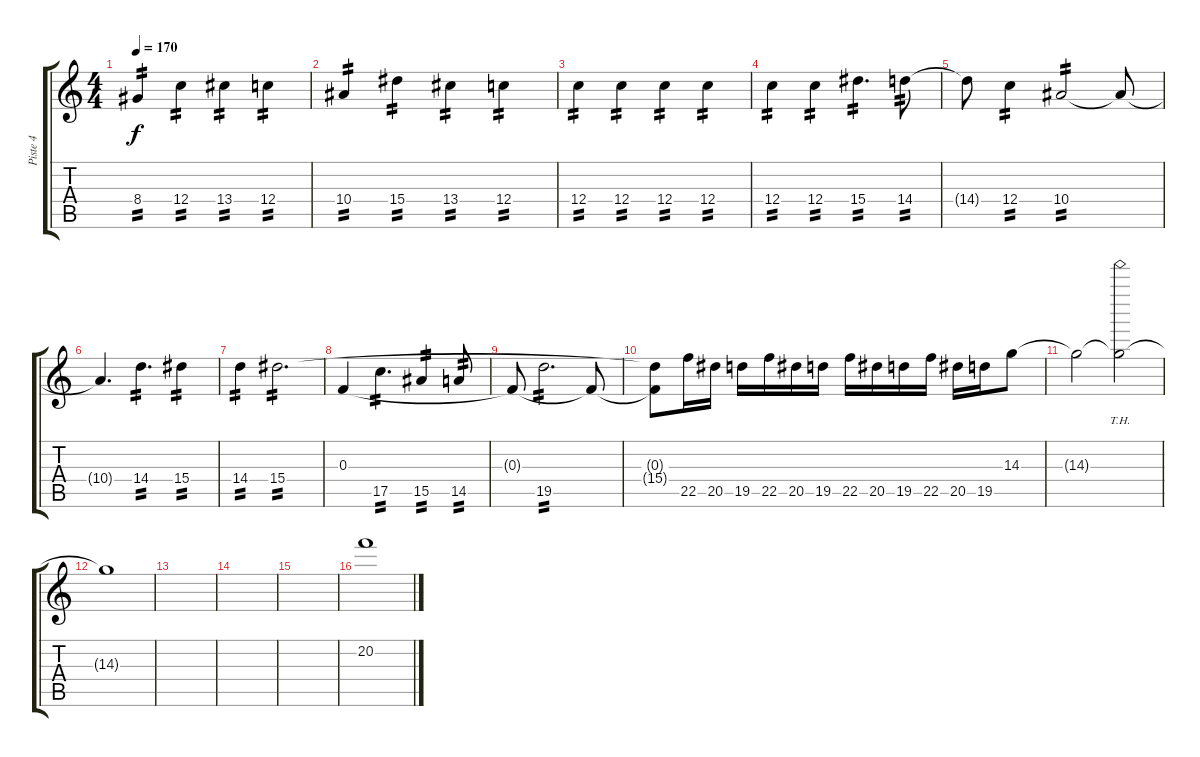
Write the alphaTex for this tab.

\track ("Piste 4" "Piste 4") {instrument distortionguitar}
\staff {score tabs}
\tuning (D4 A3 F3 C3 G2 C2) {hide}
\ts (4 4)
\tempo 170
\clef g2
\ks c
8.4.4{tp 2 dy f} 12.4.4{tp 2} 13.4.4{tp 2} 12.4.4{tp 2} |
10.4.4{tp 2} 15.4.4{tp 2} 13.4.4{tp 2} 12.4.4{tp 2} |
12.4.4{tp 2} 12.4.4{tp 2} 12.4.4{tp 2} 12.4.4{tp 2} |
12.4.4{tp 2} 12.4.4{tp 2} 15.4.4{d tp 2} 14.4.8{tp 2} |
14.4{t}.8 12.4.4{tp 2} 10.4.2{tp 2} 10.4{t}.8 |
10.4{t}.4{d} 14.4.4{d tp 2} 15.4.4{tp 2} |
14.4.4{tp 2} 15.4.2{d tp 2} |
0.3.4 17.5.4{d tp 2} 15.5.4{tp 2} 14.5.8{tp 2} |
0.3{t}.8 19.5.2{d tp 2} 0.3{t}.8 |
(0.3{t} 15.4{t}).8 22.5.16 20.5.16 19.5.16 22.5.16 20.5.16 19.5.16 22.5.16 20.5.16 19.5.16 22.5.16 20.5.16 19.5.16 14.3.8 |
14.3{t}.2 14.3{th 15 t}.2 |
14.3{t}.1 |
|
|
|
20.2.1
